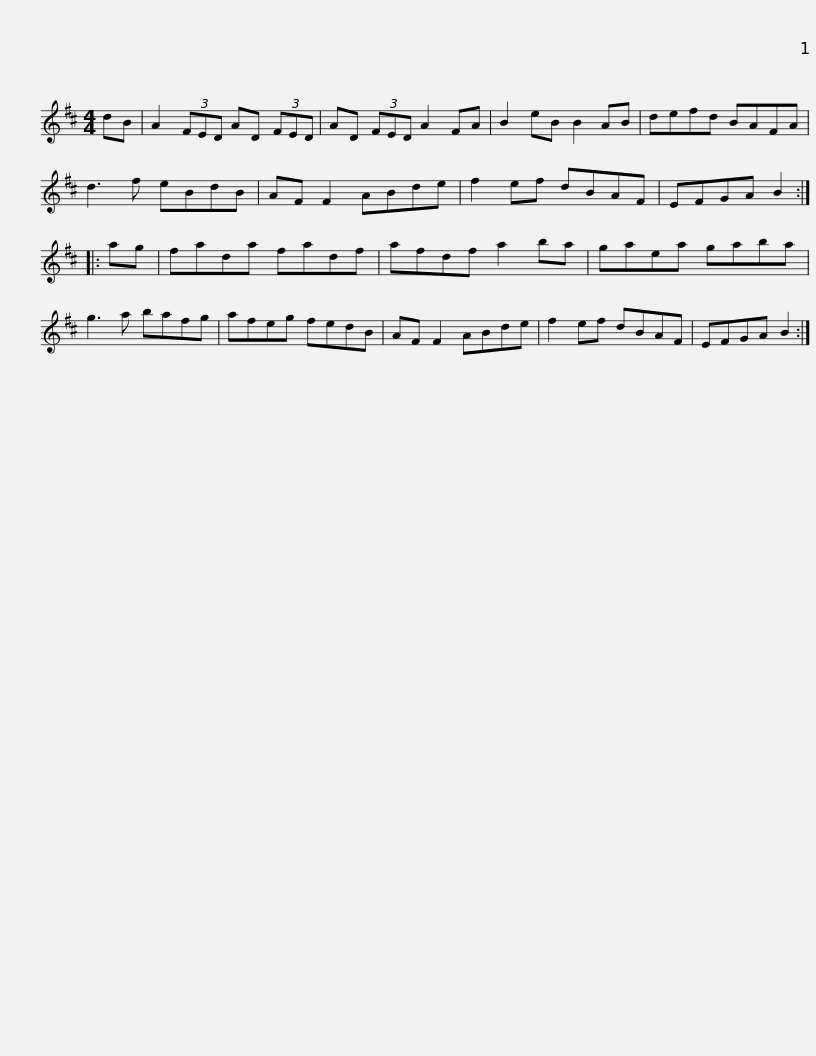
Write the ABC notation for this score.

X:1
L:1/8
M:4/4
I:linebreak $
K:D
V:1 treble
V:1
 dB | A2 (3FED AD (3FED | AD (3FED A2 FA | B2 eB B2 AB | defd BAFA | %5
 d3 f eBdB |$ AF F2 ABde | f2 ef dBAF | EFGA B2 :: ag | %10
 fada fadf | afdf a2 ba |$ gaea gaba | g3 a bafg | afeg fedB | %15
 AF F2 ABde | f2 ef dBAF | EFGA B2 :| %18
